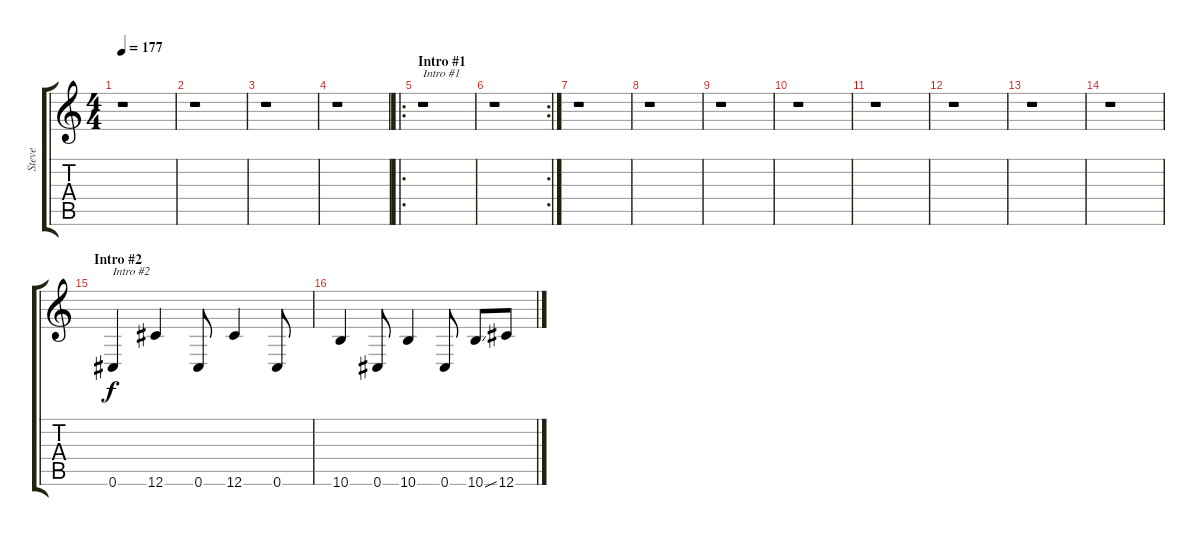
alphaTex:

\track ("Steve" "Steve") {instrument acousticbass}
\staff {score tabs}
\tuning (Eb4 Bb3 Gb3 Db3 Ab2 Db2) {hide}
\ts (4 4)
\tempo 177
\clef g2
\ks c
r.1{dy f instrument acousticbass} |
r.1 |
r.1 |
r.1 |
\ro
\section ("" "Intro #1")
r.1{txt "Intro #1"} |
\rc 2
r.1 |
r.1 |
r.1 |
r.1 |
r.1 |
r.1 |
r.1 |
r.1 |
r.1 |
\section ("" "Intro #2")
0.6.4{txt "Intro #2"} 12.6.4 0.6.8 12.6.4 0.6.8 |
10.6.4 0.6.8 10.6.4 0.6.8 10.6{ss}.8 12.6.8
